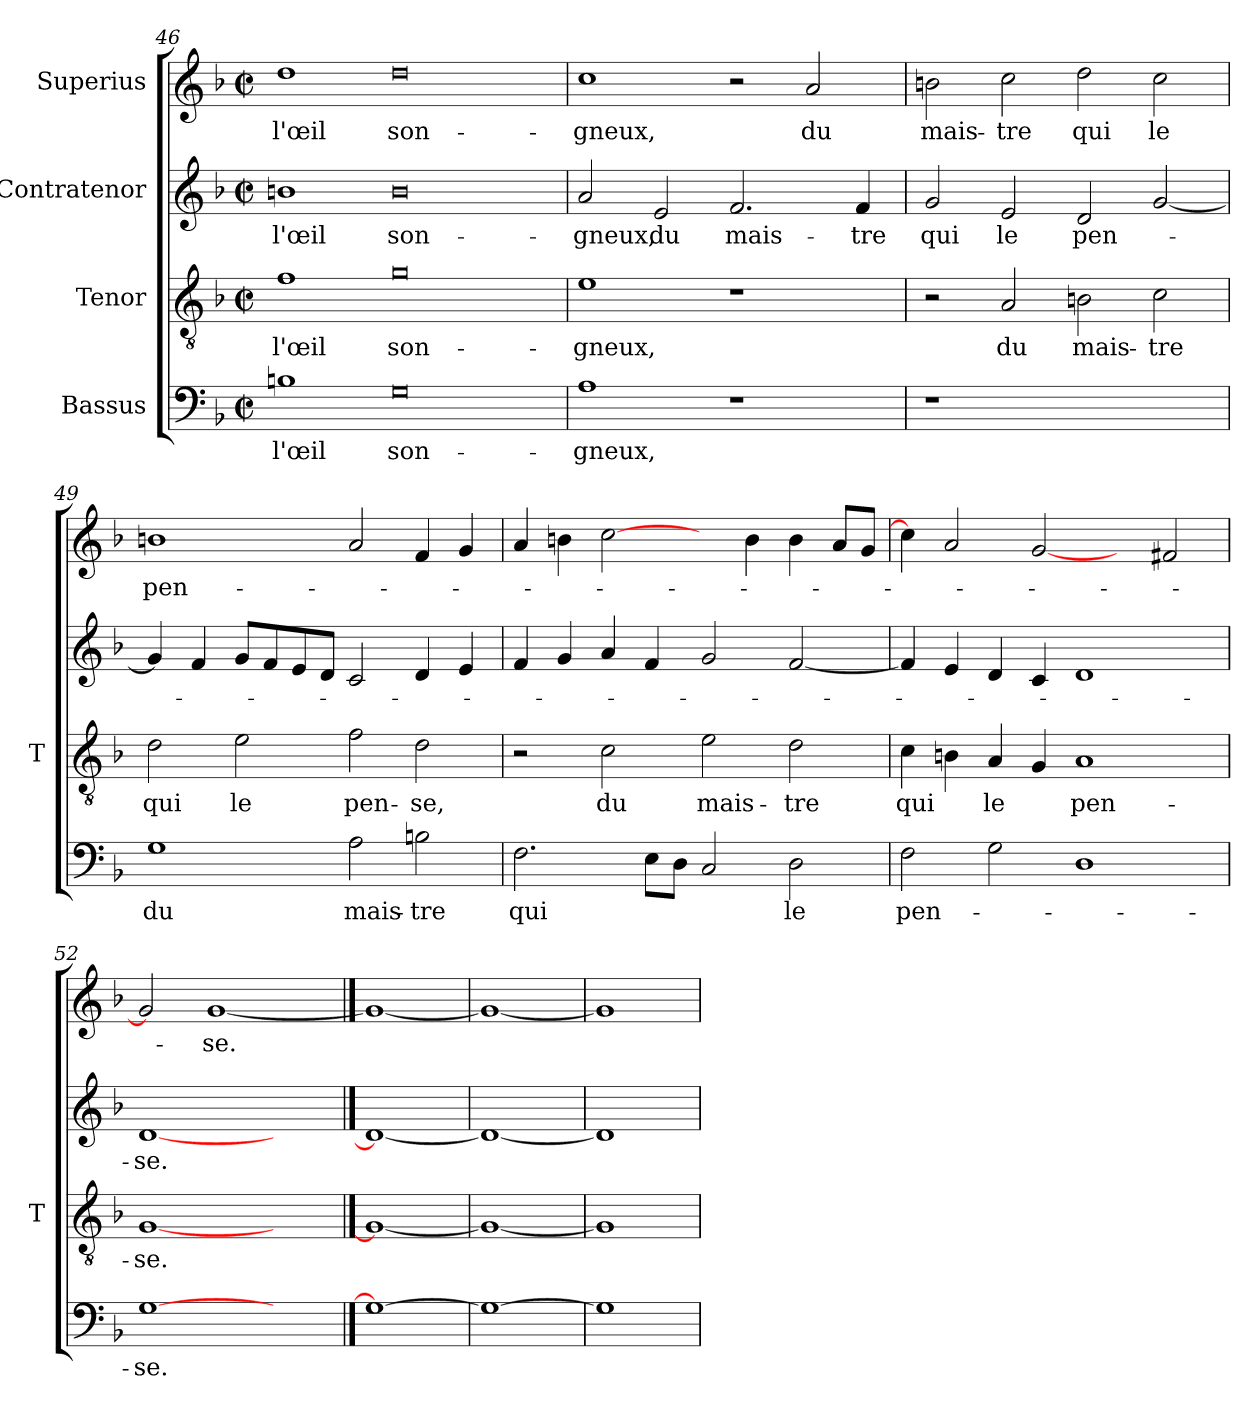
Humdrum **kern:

**kern	**text	**kern	**text	**kern	**text	**kern	**text
*part4	*part4	*part3	*part3	*part2	*part2	*part1	*part1
*staff4	*staff4	*staff3	*staff3	*staff2	*staff2	*staff1	*staff1
*I"Bassus	*	*I"Tenor	*	*I"Contratenor	*	*I"Superius	*
*	*	*I'T	*	*	*	*	*
*clefF4	*	*clefGv2	*	*clefG2	*	*clefG2	*
*k[b-]	*	*k[b-]	*	*k[b-]	*	*k[b-]	*
*F:	*	*F:	*	*F:	*	*F:	*
*M2/2	*	*M2/2	*	*M2/2	*	*M2/2	*
*met(c|)	*	*met(c|)	*	*met(c|)	*	*met(c|)	*
=46	=46	=46	=46	=46	=46	=46	=46
1Bn	-l'œil	1f	-l'œil	1bn	-l'œil	1dd	-l'œil
0G	son-	0g	son-	0b	son-	0dd	son-
=47	=47	=47	=47	=47	=47	=47	=47
1A	-gneux,	1e	-gneux,	2a	-gneux,	1cc	-gneux,
.	.	.	.	2e	-du	.	.
1r	.	1r	.	2.f	mais-	2r	.
.	.	.	.	.	.	2a	-du
.	.	.	.	4f	-tre	.	.
=48	=48	=48	=48	=48	=48	=48	=48
1r	.	2r	.	2g	-qui	2b	mais-
.	.	2A	-du	2e	-le	2cc	-tre
1ryy	.	2Bn	mais-	2d	pen-	2dd	-qui
.	.	2c	-tre	[2g	.	2cc	-le
!!LO:LB:g=z
=49	=49	=49	=49	=49	=49	=49	=49
1G	-du	2d	-qui	4g]	.	1b	pen-
.	.	.	.	4f	.	.	.
.	.	2e	-le	8gL	.	.	.
.	.	.	.	8f	.	.	.
.	.	.	.	8e	.	.	.
.	.	.	.	8dJ	.	.	.
2A	mais-	2f	pen-	2c	.	2a	.
2Bn	-tre	2d	-se,	4d	.	4f	.
.	.	.	.	4e	.	4g	.
=50	=50	=50	=50	=50	=50	=50	=50
2.F	-qui	2r	.	4f	.	4a	.
.	.	.	.	4g	.	4b	.
.	.	2c	-du	4a	.	[2cc	.
8EL	.	.	.	4f	.	.	.
8DJ	.	.	.	.	.	.	.
2C	.	2e	mais-	2g	.	4ryy	.
.	.	.	.	.	.	4b	.
2D	-le	2d	-tre	[2f	.	4b	.
.	.	.	.	.	.	8aL	.
.	.	.	.	.	.	8gJ	.
=51	=51	=51	=51	=51	=51	=51	=51
2F	pen-	4c	-qui	4f]	.	4cc]	.
.	.	4Bn	.	4e	.	2a	.
2G	.	4A	-le	4d	.	.	.
.	.	4G	.	4c	.	[2g	.
1D	.	1A	pen-	1d	.	.	.
.	.	.	.	.	.	4ryy	.
.	.	.	.	.	.	2f#X	.
=52	=52	=52	=52	=52	=52	=52	=52
[1G	-se.	[1G	-se.	[1d	-se.	2g]	.
.	.	.	.	.	.	[1g	-se.
2ryy	.	2ryy	.	2ryy	.	.	.
==53	==53	==53	==53	==53	==53	==53	==53
1G_	.	1G_	.	1d_	.	1g_	.
=54	=54	=54	=54	=54	=54	=54	=54
1G_	.	1G_	.	1d_	.	1g_	.
=55	=55	=55	=55	=55	=55	=55	=55
1G]	.	1G]	.	1d]	.	1g]	.
=	=	=	=	=	=	=	=
*-	*-	*-	*-	*-	*-	*-	*-
